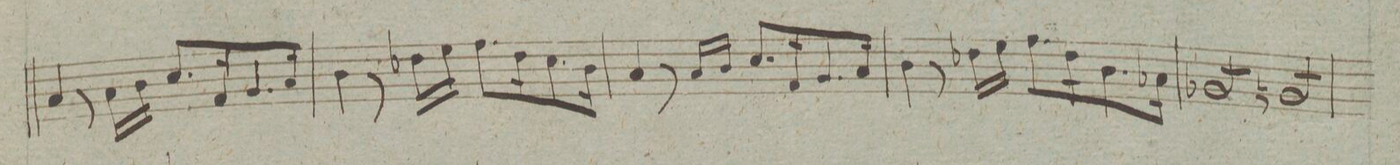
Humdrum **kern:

**kern	**dynam
*I"Viola	*
*clefC3	*
*k[]	*
*met(c|)	*
*M2/2	*
4B/	.
8r	.
16B\LL	.
16c\JJ	.
8.d/L	.
16G/K	.
8.A/	.
16B/Jk	.
=54	=54
4c\	.
8r	.
16e-X\LL	.
16f\JJ	.
8.g\L	.
16e-\K	.
8.d\	.
16c\Jk	.
=55	=55
4B/	.
8r	.
16B/LL	.
16c/JJ	.
8.d/L	.
16G/K	.
8.A/	.
16B/Jk	.
=56	=56
4c\	.
8r	.
16e-X\LL	.
16f\JJ	.
8.g\L	.
16e-\K	.
8.c\	.
16B-X\Jk	.
=57	=57
8A-X/L	.
8A-/	.
8A-/	.
8A-/J	.
8An/L	.
8A/	.
8A/	.
8A/J	.
=58	=58
*-	*-
